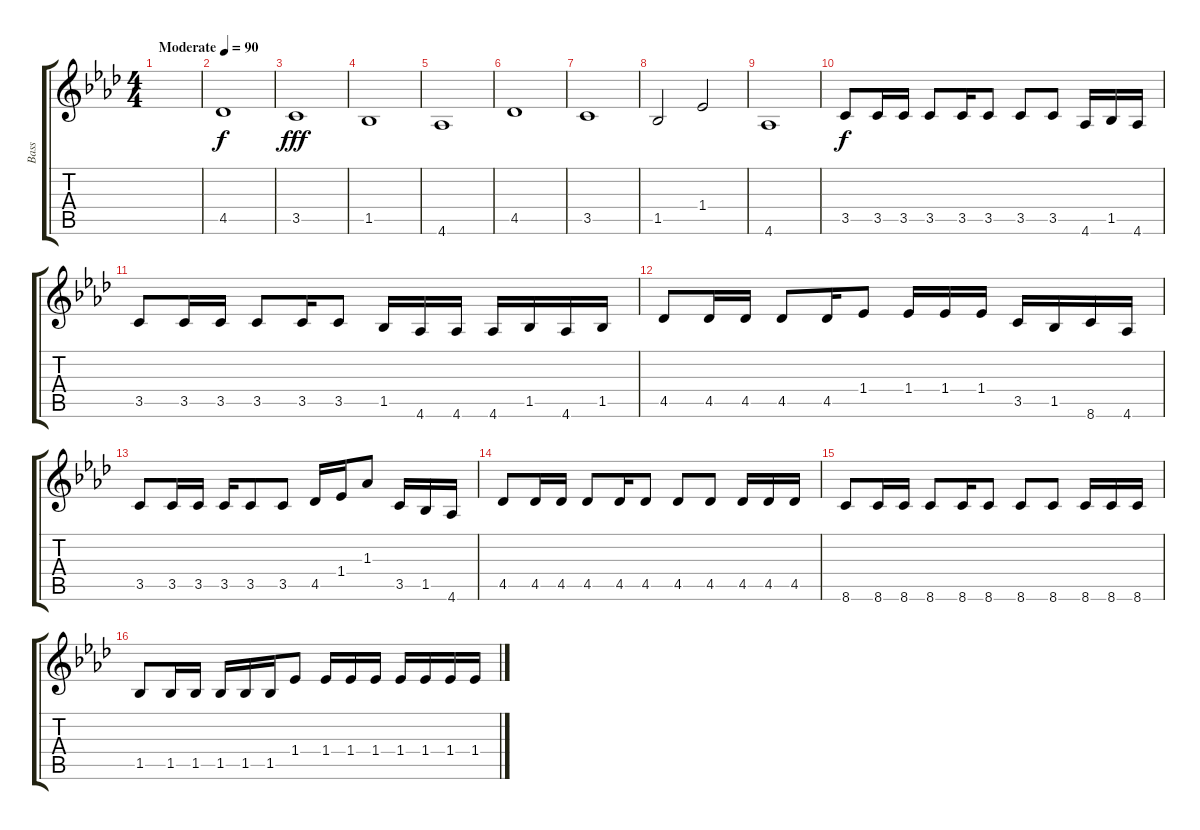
\track ("Bass" "Bass") {instrument electricbassfinger}
\staff {score tabs}
\tuning (E4 B3 G3 D3 A2 E2) {hide}
\ts (4 4)
\tempo (90 "Moderate")
\clef g2
\ks ab
|
4.5.1 |
3.5.1{dy fff} |
1.5.1 |
4.6.1 |
4.5.1 |
3.5.1 |
1.5.2 1.4.2 |
4.6.1 |
3.5.8{dy f} 3.5.16 3.5.16 3.5.8 3.5.16 3.5.8 3.5.8 3.5.8 4.6.16 1.5.16 4.6.16 |
3.5.8 3.5.16 3.5.16 3.5.8 3.5.16 3.5.8 1.5.16 4.6.16 4.6.16 4.6.16 1.5.16 4.6.16 1.5.16 |
4.5.8 4.5.16 4.5.16 4.5.8 4.5.16 1.4.8 1.4.16 1.4.16 1.4.16 3.5.16 1.5.16 8.6.16 4.6.16 |
3.5.8 3.5.16 3.5.16 3.5.16 3.5.8 3.5.8 4.5.16 1.4.16 1.3.8 3.5.16 1.5.16 4.6.16 |
4.5.8 4.5.16 4.5.16 4.5.8 4.5.16 4.5.8 4.5.8 4.5.8 4.5.16 4.5.16 4.5.16 |
8.6.8 8.6.16 8.6.16 8.6.8 8.6.16 8.6.8 8.6.8 8.6.8 8.6.16 8.6.16 8.6.16 |
1.5.8 1.5.16 1.5.16 1.5.16 1.5.16 1.5.16 1.4.8 1.4.16 1.4.16 1.4.16 1.4.16 1.4.16 1.4.16 1.4.16
